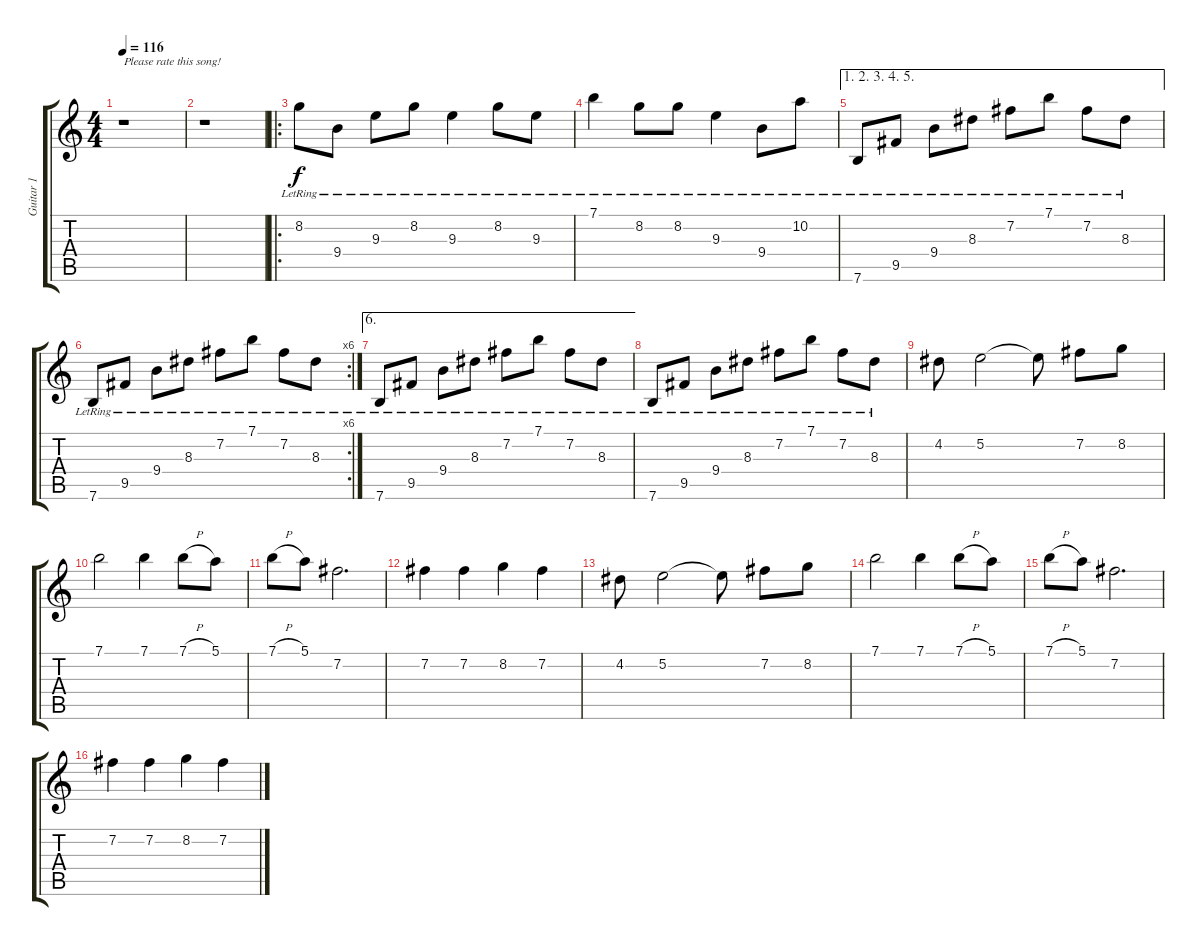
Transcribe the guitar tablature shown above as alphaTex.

\track ("Guitar 1" "Guitar 1") {instrument acousticguitarsteel}
\staff {score tabs}
\tuning (E4 B3 G3 D3 A2 E2) {hide}
\ts (4 4)
\tempo 116
\clef g2
\ks c
r.1{txt "Please rate this song!" dy f instrument acousticguitarsteel} |
r.1 |
\ro
8.2{lr}.8{volume 10 instrument acousticguitarsteel} 9.4{lr}.8 9.3{lr}.8 8.2{lr}.8 9.3{lr}.4 8.2{lr}.8 9.3{lr}.8 |
7.1{lr}.4 8.2{lr}.8 8.2{lr}.8 9.3{lr}.4 9.4{lr}.8 10.2{lr}.8 |
\ae (1 2 3 4 5)
7.6{lr}.8 9.5{lr}.8 9.4{lr}.8 8.3{lr}.8 7.2{lr}.8 7.1{lr}.8 7.2{lr}.8 8.3{lr}.8 |
\rc 6
7.6{lr}.8 9.5{lr}.8 9.4{lr}.8 8.3{lr}.8 7.2{lr}.8 7.1{lr}.8 7.2{lr}.8 8.3{lr}.8 |
\ae 6
7.6{lr}.8 9.5{lr}.8 9.4{lr}.8 8.3{lr}.8 7.2{lr}.8 7.1{lr}.8 7.2{lr}.8 8.3{lr}.8 |
7.6{lr}.8 9.5{lr}.8 9.4{lr}.8 8.3{lr}.8 7.2{lr}.8 7.1{lr}.8 7.2{lr}.8 8.3{lr}.8 |
4.2.8{volume 16 instrument overdrivenguitar} 5.2.2 5.2{t}.8 7.2.8 8.2.8 |
7.1.2 7.1.4 7.1{h}.8 5.1.8 |
7.1{h}.8 5.1.8 7.2.2{d} |
7.2.4 7.2.4 8.2.4 7.2.4 |
4.2.8{volume 16 instrument overdrivenguitar} 5.2.2 5.2{t}.8 7.2.8 8.2.8 |
7.1.2 7.1.4 7.1{h}.8 5.1.8 |
7.1{h}.8 5.1.8 7.2.2{d} |
7.2.4 7.2.4 8.2.4 7.2.4
